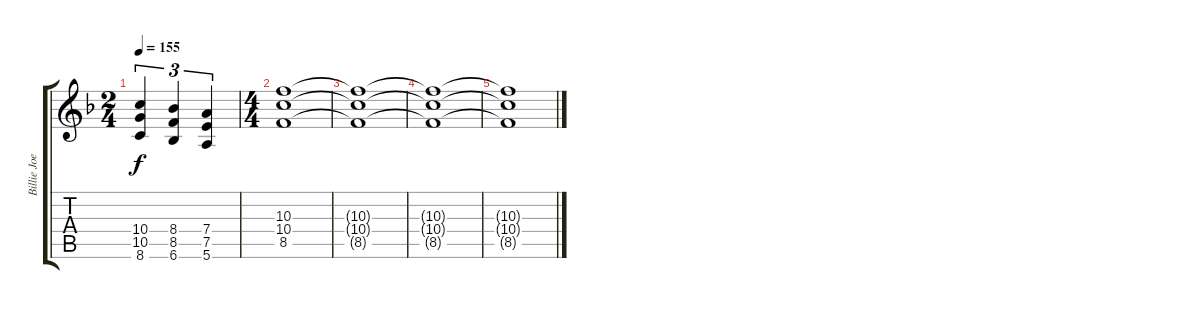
\track ("Billie Joe (Rhthym Guitar)" "Billie Joe") {instrument distortionguitar}
\staff {score tabs}
\tuning (E4 B3 G3 D3 A2 E2) {hide}
\ts (2 4)
\tempo 155
\clef g2
\ks f
(10.4 10.5 8.6).4{tu (3 2) dy f} (8.4 8.5 6.6).4{tu (3 2)} (7.4 7.5 5.6).4{tu (3 2)} |
\ts (4 4)
(10.3 10.4 8.5).1 |
(10.3{t} 10.4{t} 8.5{t}).1 |
(10.3{t} 10.4{t} 8.5{t}).1 |
(10.3{t} 10.4{t} 8.5{t}).1
